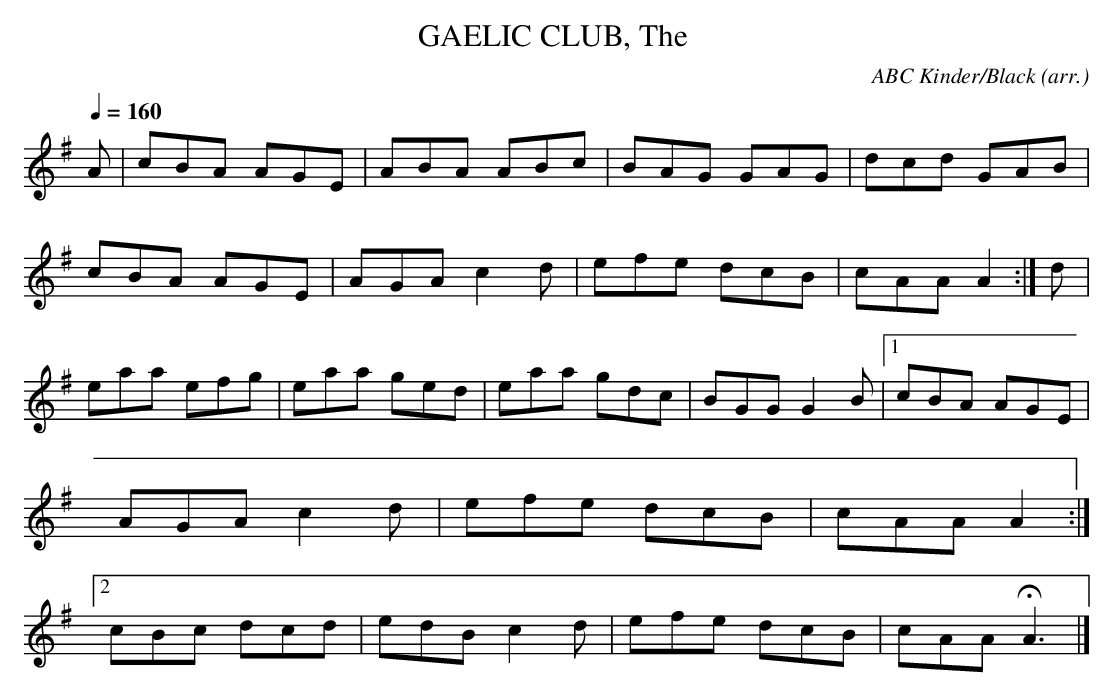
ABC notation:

X:1
T:GAELIC CLUB, The \
C:ABC Kinder/Black (arr.)\
M:6/8\
L:1/8\
Q:1/4=160\
K:Ador\
A|cBA AGE|ABA ABc|BAG GAG|dcd GAB|\
cBA AGE|AGA c2d|efe dcB|cAA A2 :|\
d|eaa efg|eaa ged|eaa gdc|BGG G2B|\
[1 cBA AGE|AGA c2d|efe dcB|cAA A2:|\
[2 cBc dcd|edB c2d|efe dcB|cAA HA3|]\
\
\
\
\
